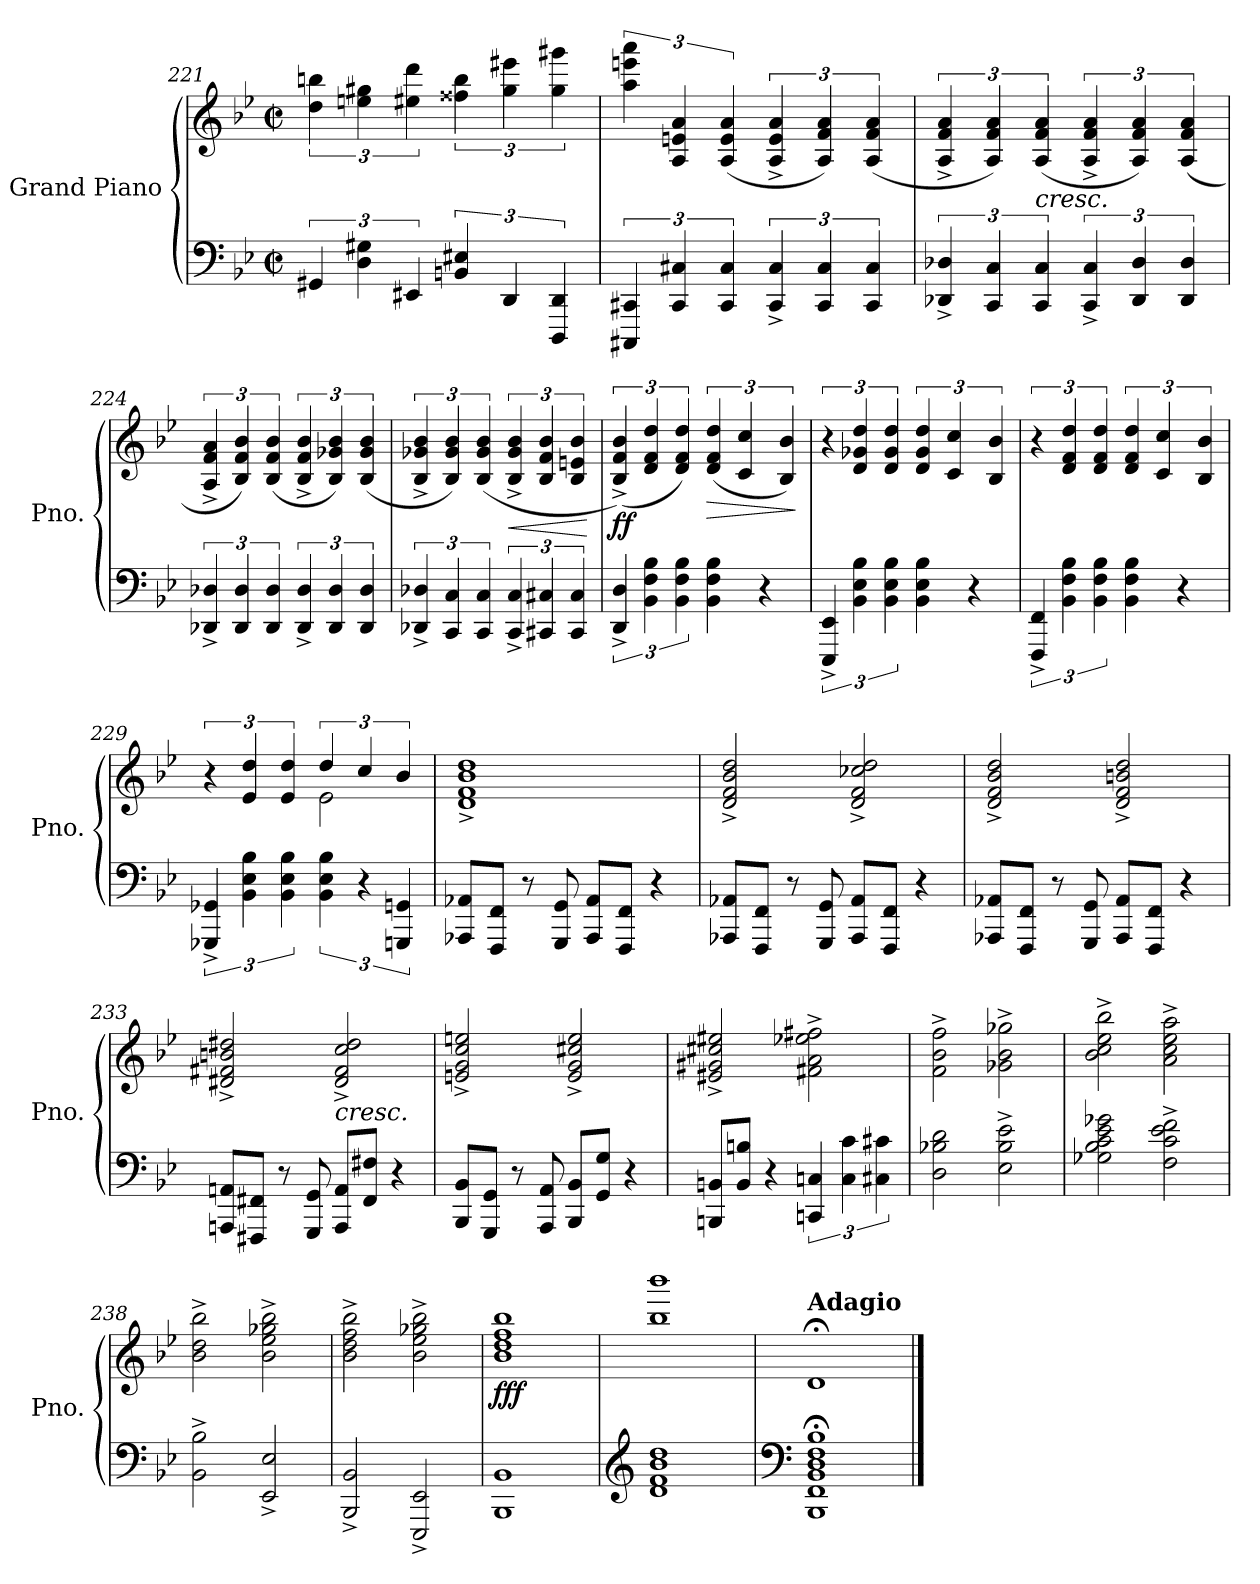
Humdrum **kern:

**kern	**kern	**dynam
*part1	*part1	*part1
*staff2	*staff1	*staff1/2
*I"Grand Piano	*	*
*I'Pno.	*	*
*clefF4	*clefG2	*
*k[b-e-]	*k[b-e-]	*
*M2/2	*M2/2	*
*met(c|)	*met(c|)	*
*MM248	*MM248	*
=221	=221	=221
6GG#X/	6dd\ 6bbn\	.
6D\ 6G#X\	6een\ 6gg#X\	.
6EE#X/	6ee#X\ 6ddd\	.
*	*MM256	*
6BBn/ 6E#X/	6ff##X\ 6bb\	.
6DD/	6gg#\ 6eee#X\	.
6DDD/ 6DD/	6gg#\ 6ggg#X\	.
!!LO:LB:g=z
=222	=222	=222
6CCC#X/ 6CC#X/	6aa\ 6eeen\ 6aaa\	.
*	*MM264	*
6CC#/ 6C#X/	6A/ 6en/ 6a/	.
6CC#/ 6C#/	(<6A/ 6e/ 6a/	.
6CC#/^ 6C#/^	6A/^ 6e/^ 6a/^	.
6CC#/ 6C#/	6A/ 6f/ 6a/)	.
6CC#/ 6C#/	(<6A/ 6f/ 6a/	.
=223	=223	=223
6DD-X/^ 6D-X/^	6A/^ 6f/^ 6a/^	.
6CC/ 6C/	6A/ 6f/ 6a/)	.
!	!LO:TX:b:i:t=cresc.	!
6CC/ 6C/	(<6A/ 6f/ 6a/	.
6CC/^ 6C/^	6A/^ 6f/^ 6a/^	.
6DD-/ 6D-/	6A/ 6f/ 6a/)	.
6DD-/ 6D-/	(<6A/ 6f/ 6a/	.
=224	=224	=224
6DD-X/^ 6D-X/^	6A/^ 6f/^ 6a/^	.
6DD-/ 6D-/	6B-/ 6f/ 6b-/)	.
6DD-/ 6D-/	(<6B-/ 6f/ 6b-/	.
6DD-/^ 6D-/^	6B-/^ 6f/^ 6b-/^	.
6DD-/ 6D-/	6B-/ 6g-X/ 6b-/)	.
6DD-/ 6D-/	(<6B-/ 6g-/ 6b-/	.
=225	=225	=225
6DD-X/^ 6D-X/^	6B-/^ 6g-X/^ 6b-/^	.
6CC/ 6C/	6B-/ 6g-/ 6b-/)	.
6CC/ 6C/	(<6B-/ 6g-/ 6b-/	.
!	!	!LO:HP:b
6CC/^ 6C/^	6B-/^ 6g-/^ 6b-/^	<
6CC#X/ 6C#X/	6B-/ 6f/ 6b-/	.
6CC#/ 6C#/	6B-/ 6en/ 6b-/	.
.	.	[
=226	=226	=226
!	!	!LO:DY:b
6DD/^ 6D/^	(<6B-/^ 6f/^ 6b-/^)	ff
6BB-\ 6F\ 6B-\	6d/ 6f/ 6dd/	.
6BB-\ 6F\ 6B-\	6d/ 6f/ 6dd/)	.
!	!	!LO:HP:b
4BB-\ 4F\ 4B-\	(<6d/ 6f/ 6dd/	>
.	6c/ 6cc/	.
4r	.	.
.	6B-/ 6b-/)	.
.	.	]
!!LO:LB:g=z
=227	=227	=227
6EEE-/^ 6EE-/^	6r	.
6BB-\ 6E-\ 6B-\	6d/ 6g-X/ 6dd/	.
6BB-\ 6E-\ 6B-\	6d/ 6g-/ 6dd/	.
4BB-\ 4E-\ 4B-\	6d/ 6g-/ 6dd/	.
.	6c/ 6cc/	.
4r	.	.
.	6B-/ 6b-/	.
=228	=228	=228
6FFF/^ 6FF/^	6r	.
6BB-\ 6F\ 6B-\	6d/ 6f/ 6dd/	.
6BB-\ 6F\ 6B-\	6d/ 6f/ 6dd/	.
4BB-\ 4F\ 4B-\	6d/ 6f/ 6dd/	.
.	6c/ 6cc/	.
4r	.	.
.	6B-/ 6b-/	.
=229	=229	=229
*	*^	*
6GGG-X/^ 6GG-X/^	6r	2rgyy	.
6BB-\ 6E-\ 6B-\	6e-/ 6dd/	.	.
6BB-\ 6E-\ 6B-\	6e-/ 6dd/	.	.
6BB-\ 6E-\ 6B-\	6dd/	2e-\	.
6r	6cc/	.	.
6GGGn/ 6GGn/	6b-/	.	.
*	*v	*v	*
=230	=230	=230
8AAA-X/ 8AA-X/L	1d^ 1f^ 1b-^ 1dd^	.
8FFF/ 8FF/J	.	.
8r	.	.
8GGG/ 8GG/	.	.
8AAA-/ 8AA-/L	.	.
8FFF/ 8FF/J	.	.
4r	.	.
=231	=231	=231
8AAA-X/ 8AA-X/L	2d/^ 2f/^ 2b-/^ 2dd/^	.
8FFF/ 8FF/J	.	.
8r	.	.
8GGG/ 8GG/	.	.
8AAA-/ 8AA-/L	2d/^ 2f/^ 2cc-X/^ 2dd/^	.
8FFF/ 8FF/J	.	.
4r	.	.
!!LO:PB:g=z
=232	=232	=232
8AAA-X/ 8AA-X/L	2d/^ 2f/^ 2b-/^ 2dd/^	.
8FFF/ 8FF/J	.	.
8r	.	.
8GGG/ 8GG/	.	.
8AAA-/ 8AA-/L	2d/^ 2f/^ 2bn/^ 2dd/^	.
8FFF/ 8FF/J	.	.
4r	.	.
=233	=233	=233
8AAAn/ 8AAn/L	2d#X/^ 2f#X/^ 2bn/^ 2dd#X/^	.
8FFF#X/ 8FF#X/J	.	.
8r	.	.
8GGG/ 8GG/	.	.
!	!LO:TX:b:i:t=cresc.	!
8AAA/ 8AA/L	2d#/^ 2f#/^ 2cc/^ 2dd#/^	.
8FF#/ 8F#X/J	.	.
4r	.	.
=234	=234	=234
8BBB-/ 8BB-/L	2en/^ 2g/^ 2cc/^ 2een/^	.
8GGG/ 8GG/J	.	.
8r	.	.
8AAA/ 8AA/	.	.
8BBB-/ 8BB-/L	2e/^ 2g/^ 2cc#X/^ 2ee/^	.
8GG/ 8G/J	.	.
4r	.	.
=235	=235	=235
8BBBn/ 8BBn/L	2e#X/^ 2g#X/^ 2cc#X/^ 2ee#X/^	.
8BB/ 8Bn/J	.	.
4r	.	.
6CCn/ 6Cn/	2f#X\^ 2a\^ 2ee-X\^ 2ff#X\^	.
6C\ 6c\	.	.
6C#X\ 6c#X\	.	.
=236	=236	=236
2D\ 2B-X\ 2d\	2f\^ 2b-\^ 2ff\^	.
2E-\^ 2B-\^ 2e-\^	2g-X\^ 2b-\^ 2gg-X\^	.
!!LO:LB:g=z
=237	=237	=237
2G-X\ 2B-\ 2c\ 2e-\ 2g-X\	2b-\^ 2cc\^ 2ee-\^ 2bb-\^	.
2F\^ 2c\^ 2e-\^ 2f\^	2a\^ 2cc\^ 2ee-\^ 2aa\^	.
=238	=238	=238
2BB-\^ 2B-\^	2b-\^ 2dd\^ 2bb-\^	.
2EE-/^ 2E-/^	2b-\^ 2ee-\^ 2gg-X\^ 2bb-\^	.
=239	=239	=239
2BBB-/^ 2BB-/^	2b-\^ 2dd\^ 2ff\^ 2bb-\^	.
2EEE-/^ 2EE-/^	2b-\^ 2ee-\^ 2gg-X\^ 2bb-\^	.
=240	=240	=240
!	!	!LO:DY:b
1BBB- 1BB-	1b- 1dd 1ff 1bb-	fff
=241	=241	=241
*clefG2	*	*
1d 1f 1b- 1dd	1bb- 1bbb-	.
=242	=242	=242
*clefF4	*	*
!	!LO:TX:a:B:t=Adagio	!
1BBB-;< 1FF;< 1BB-;< 1D;< 1F;< 1B-;<	1d;<	.
==	==	==
*-	*-	*-
